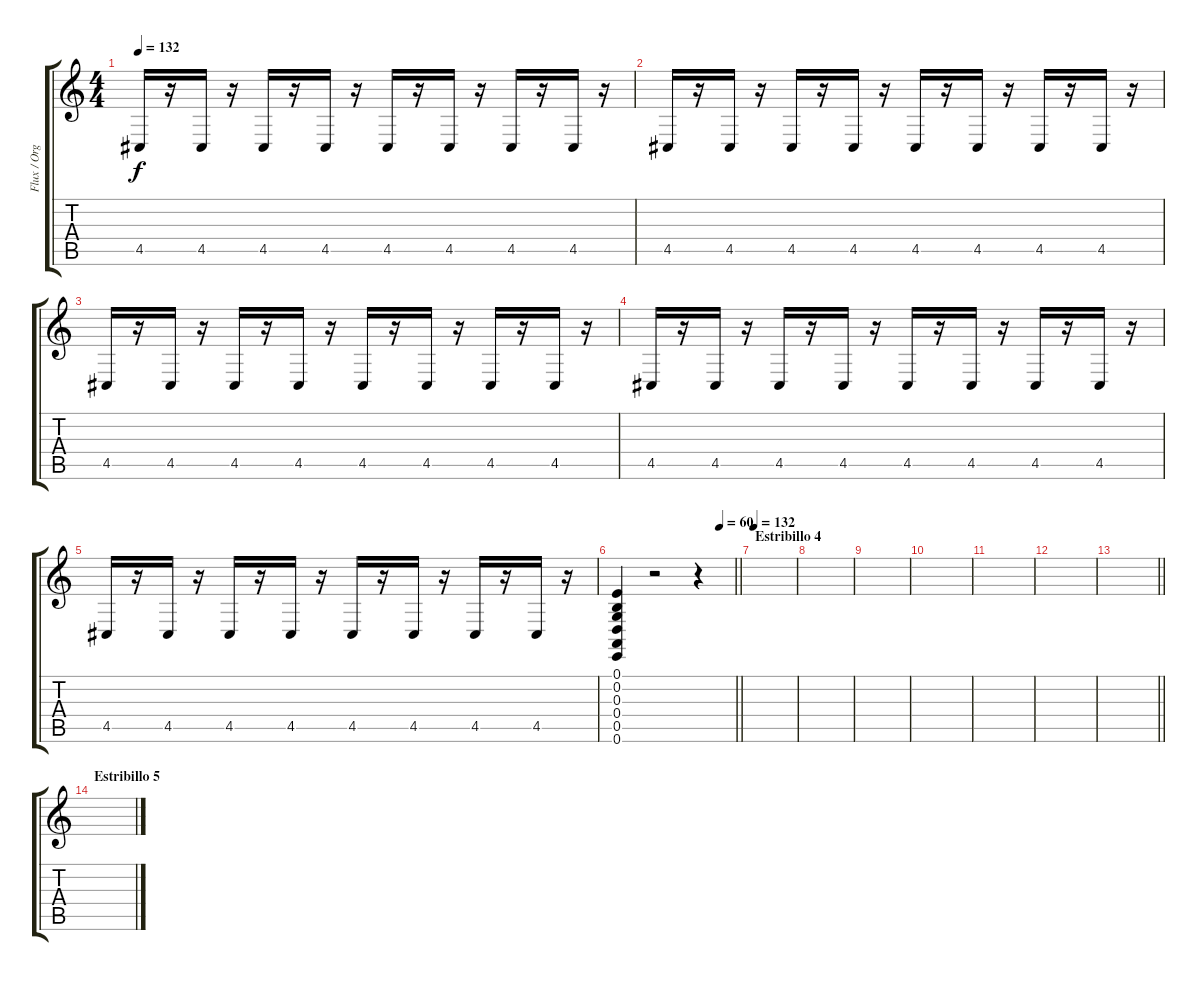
\track ("Flux / Organo" "Flux / Org") {instrument pad8sweep}
\staff {score tabs}
\tuning (E4 B3 G3 D3 A2 E2) {hide}
\ts (4 4)
\tempo 132
\clef g2
\ks c
4.5.16{dy f} r.16 4.5.16 r.16 4.5.16 r.16 4.5.16 r.16 4.5.16 r.16 4.5.16 r.16 4.5.16 r.16 4.5.16 r.16 |
4.5.16 r.16 4.5.16 r.16 4.5.16 r.16 4.5.16 r.16 4.5.16 r.16 4.5.16 r.16 4.5.16 r.16 4.5.16 r.16 |
4.5.16 r.16 4.5.16 r.16 4.5.16 r.16 4.5.16 r.16 4.5.16 r.16 4.5.16 r.16 4.5.16 r.16 4.5.16 r.16 |
4.5.16 r.16 4.5.16 r.16 4.5.16 r.16 4.5.16 r.16 4.5.16 r.16 4.5.16 r.16 4.5.16 r.16 4.5.16 r.16 |
4.5.16 r.16 4.5.16 r.16 4.5.16 r.16 4.5.16 r.16 4.5.16 r.16 4.5.16 r.16 4.5.16 r.16 4.5.16 r.16 |
\tempo (60 0.875)
\barLineRight lightlight
(0.1 0.2 0.3 0.4 0.5 0.6).4{instrument gunshot} r.2 r.4 |
\section ("" "Estribillo 4")
\tempo 132
|
|
|
|
|
|
\barLineRight lightlight
|
\section ("" "Estribillo 5")
